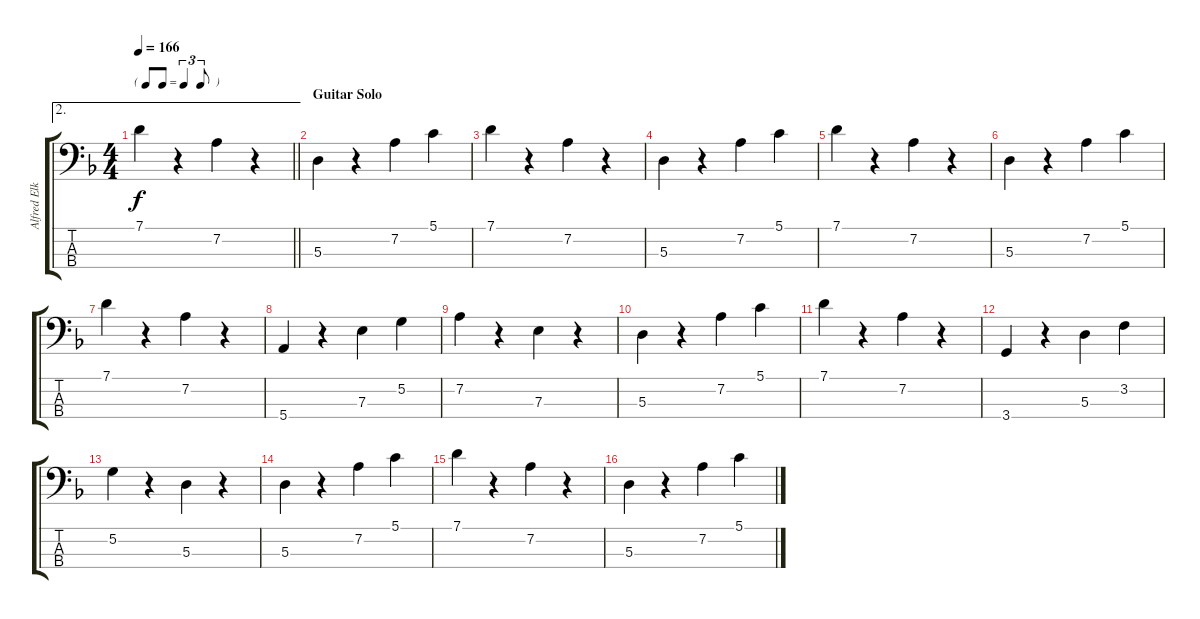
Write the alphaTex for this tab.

\track ("Alfred Elkins - Bass" "Alfred Elk") {instrument acousticbass}
\staff {score tabs}
\tuning (G2 D2 A1 E1) {hide}
\ae 2
\ts (4 4)
\tf triplet8th
\tempo 166
\clef f4
\barLineRight lightlight
\ks f
7.1.4{dy f} r.4 7.2.4 r.4 |
\section ("" "Guitar Solo")
5.3.4 r.4 7.2.4 5.1.4 |
7.1.4 r.4 7.2.4 r.4 |
5.3.4 r.4 7.2.4 5.1.4 |
7.1.4 r.4 7.2.4 r.4 |
5.3.4 r.4 7.2.4 5.1.4 |
7.1.4 r.4 7.2.4 r.4 |
5.4.4 r.4 7.3.4 5.2.4 |
7.2.4 r.4 7.3.4 r.4 |
5.3.4 r.4 7.2.4 5.1.4 |
7.1.4 r.4 7.2.4 r.4 |
3.4.4 r.4 5.3.4 3.2.4 |
5.2.4 r.4 5.3.4 r.4 |
5.3.4 r.4 7.2.4 5.1.4 |
7.1.4 r.4 7.2.4 r.4 |
5.3.4 r.4 7.2.4 5.1.4
